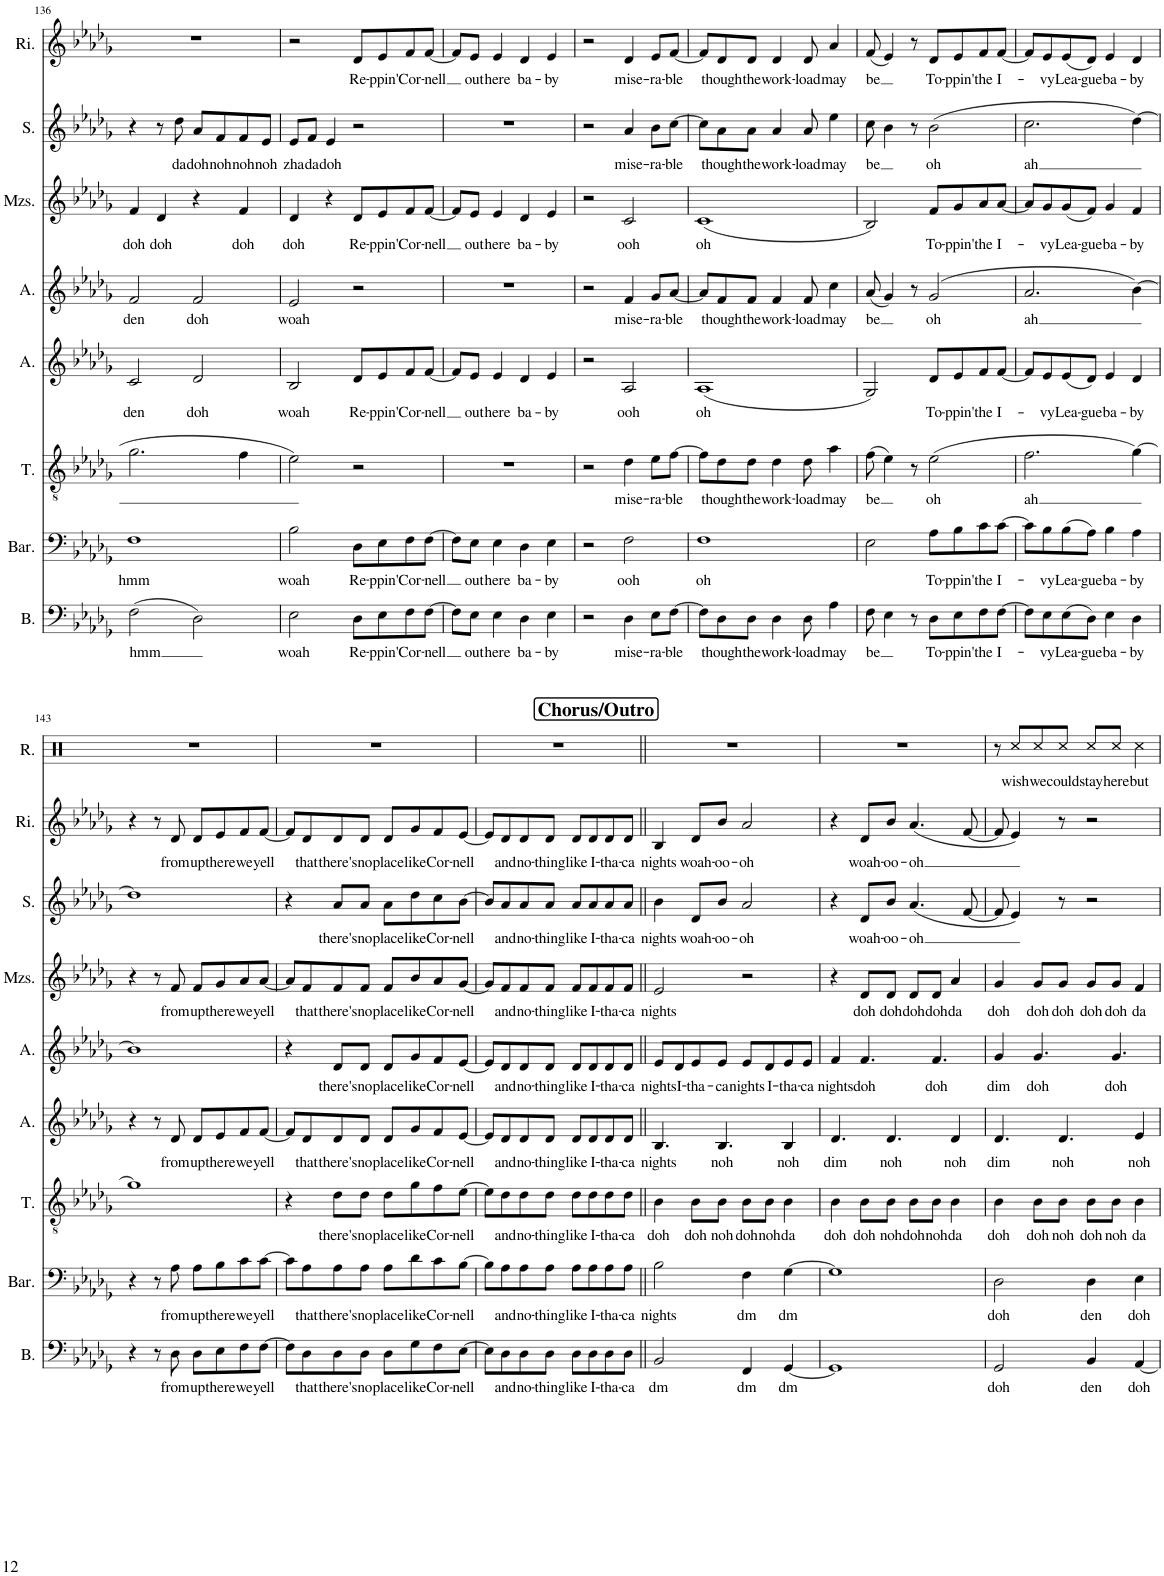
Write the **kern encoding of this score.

**kern	**text	**kern	**text	**kern	**text	**kern	**text	**kern	**text	**kern	**text	**kern	**text	**kern	**text
*part8	*part8	*part7	*part7	*part6	*part6	*part5	*part5	*part4	*part4	*part3	*part3	*part2	*part2	*part1	*part1
*staff8	*staff8	*staff7	*staff7	*staff6	*staff6	*staff5	*staff5	*staff4	*staff4	*staff3	*staff3	*staff2	*staff2	*staff1	*staff1
*I"Bass	*	*I"Baritone	*	*I"Tenor	*	*I"Alto	*	*I"Alto	*	*I"Mezzo-soprano	*	*I"Soprano	*	*I"Rihanna	*
*I'B.	*	*I'Bar.	*	*I'T.	*	*I'A.	*	*I'A.	*	*I'Mzs.	*	*I'S.	*	*I'Ri.	*
!!LO:PB:g=z
*clefF4	*	*clefF4	*	*clefGv2	*	*clefG2	*	*clefG2	*	*clefG2	*	*clefG2	*	*clefG2	*
*k[b-e-a-d-g-]	*	*k[b-e-a-d-g-]	*	*k[b-e-a-d-g-]	*	*k[b-e-a-d-g-]	*	*k[b-e-a-d-g-]	*	*k[b-e-a-d-g-]	*	*k[b-e-a-d-g-]	*	*k[b-e-a-d-g-]	*
*M4/4	*	*M4/4	*	*M4/4	*	*M4/4	*	*M4/4	*	*M4/4	*	*M4/4	*	*M4/4	*
=136	=136	=136	=136	=136	=136	=136	=136	=136	=136	=136	=136	=136	=136	=136	=136
!	!LO:LY:b	!	!LO:LY:b	!	!	!	!LO:LY:b	!	!LO:LY:b	!	!LO:LY:b	!	!	!	!
(2F\	hmm	1F	hmm	2.g-\	.	2c/	den	2f/	den	4f/	doh	4r	.	1r	.
!	!	!	!	!	!	!	!	!	!	!	!LO:LY:b	!	!	!	!
.	.	.	.	.	.	.	.	.	.	4d-/	doh	8r	.	.	.
!	!	!	!	!	!	!	!	!	!	!	!	!	!LO:LY:b	!	!
.	.	.	.	.	.	.	.	.	.	.	.	8dd-\	da	.	.
!	!	!	!	!	!	!	!LO:LY:b	!	!LO:LY:b	!	!	!	!LO:LY:b	!	!
2D-\)	.	.	.	.	.	2d-/	doh	2f/	doh	4r	.	8a-/L	doh	.	.
!	!	!	!	!	!	!	!	!	!	!	!	!	!LO:LY:b	!	!
.	.	.	.	.	.	.	.	.	.	.	.	8f/	noh	.	.
!	!	!	!	!	!	!	!	!	!	!	!LO:LY:b	!	!LO:LY:b	!	!
.	.	.	.	4f\	.	.	.	.	.	4f/	doh	8f/	noh	.	.
!	!	!	!	!	!	!	!	!	!	!	!	!	!LO:LY:b	!	!
.	.	.	.	.	.	.	.	.	.	.	.	8e-/J	noh	.	.
=137	=137	=137	=137	=137	=137	=137	=137	=137	=137	=137	=137	=137	=137	=137	=137
!	!LO:LY:b	!	!LO:LY:b	!	!	!	!LO:LY:b	!	!LO:LY:b	!	!LO:LY:b	!	!LO:LY:b	!	!
2E-\	woah	2B-\	woah	2e-\	.	2B-/	woah	2e-/	woah	4d-/	doh	8e-/L	zha	2r	.
!	!	!	!	!	!	!	!	!	!	!	!	!	!LO:LY:b	!	!
.	.	.	.	.	.	.	.	.	.	.	.	8f/J	da	.	.
!	!	!	!	!	!	!	!	!	!	!	!	!	!LO:LY:b	!	!
.	.	.	.	.	.	.	.	.	.	4r	.	4e-/	doh	.	.
!	!LO:LY:b	!	!LO:LY:b	!	!	!	!LO:LY:b	!	!	!	!LO:LY:b	!	!	!	!LO:LY:b
8D-\L	Re-	8D-\L	Re-	2r	.	8d-/L	Re-	2r	.	8d-/L	Re-	2r	.	8d-/L	Re-
!	!LO:LY:b	!	!LO:LY:b	!	!	!	!LO:LY:b	!	!	!	!LO:LY:b	!	!	!	!LO:LY:b
8E-\	-ppin'	8E-\	-ppin'	.	.	8e-/	-ppin'	.	.	8e-/	-ppin'	.	.	8e-/	-ppin'
!	!LO:LY:b	!	!LO:LY:b	!	!	!	!LO:LY:b	!	!	!	!LO:LY:b	!	!	!	!LO:LY:b
8F\	Cor-	8F\	Cor-	.	.	8f/	Cor-	.	.	8f/	Cor-	.	.	8f/	Cor-
!	!LO:LY:b	!	!LO:LY:b	!	!	!	!LO:LY:b	!	!	!	!LO:LY:b	!	!	!	!LO:LY:b
[8F\J	-nell	[8F\J	-nell	.	.	[8f/J	-nell	.	.	[8f/J	-nell	.	.	[8f/J	-nell
=138	=138	=138	=138	=138	=138	=138	=138	=138	=138	=138	=138	=138	=138	=138	=138
8F\L]	.	8F\L]	.	1r	.	8f/L]	.	1r	.	8f/L]	.	1r	.	8f/L]	.
!	!LO:LY:b	!	!LO:LY:b	!	!	!	!LO:LY:b	!	!	!	!LO:LY:b	!	!	!	!LO:LY:b
8E-\J	out	8E-\J	out	.	.	8e-/J	out	.	.	8e-/J	out	.	.	8e-/J	out
!	!LO:LY:b	!	!LO:LY:b	!	!	!	!LO:LY:b	!	!	!	!LO:LY:b	!	!	!	!LO:LY:b
4E-\	here	4E-\	here	.	.	4e-/	here	.	.	4e-/	here	.	.	4e-/	here
!	!LO:LY:b	!	!LO:LY:b	!	!	!	!LO:LY:b	!	!	!	!LO:LY:b	!	!	!	!LO:LY:b
4D-\	ba-	4D-\	ba-	.	.	4d-/	ba-	.	.	4d-/	ba-	.	.	4d-/	ba-
!	!LO:LY:b	!	!LO:LY:b	!	!	!	!LO:LY:b	!	!	!	!LO:LY:b	!	!	!	!LO:LY:b
4E-\	-by	4E-\	-by	.	.	4e-/	-by	.	.	4e-/	-by	.	.	4e-/	-by
=139	=139	=139	=139	=139	=139	=139	=139	=139	=139	=139	=139	=139	=139	=139	=139
2r	.	2r	.	2r	.	2r	.	2r	.	2r	.	2r	.	2r	.
!	!LO:LY:b	!	!LO:LY:b	!	!LO:LY:b	!	!LO:LY:b	!	!LO:LY:b	!	!LO:LY:b	!	!LO:LY:b	!	!LO:LY:b
4D-\	mise-	2F\	ooh	4d-\	mise-	2A-/	ooh	4f/	mise-	2c/	ooh	4a-/	mise-	4d-/	mise-
!	!LO:LY:b	!	!	!	!LO:LY:b	!	!	!	!LO:LY:b	!	!	!	!LO:LY:b	!	!LO:LY:b
8E-\L	-ra-	.	.	8e-\L	-ra-	.	.	8g-/L	-ra-	.	.	8b-\L	-ra-	8e-/L	-ra-
!	!LO:LY:b	!	!	!	!LO:LY:b	!	!	!	!LO:LY:b	!	!	!	!LO:LY:b	!	!LO:LY:b
[8F\J	-ble	.	.	[8f\J	-ble	.	.	[8a-/J	-ble	.	.	[8cc\J	-ble	[8f/J	-ble
=140	=140	=140	=140	=140	=140	=140	=140	=140	=140	=140	=140	=140	=140	=140	=140
!	!	!	!LO:LY:b	!	!	!	!LO:LY:b	!	!	!	!LO:LY:b	!	!	!	!
8F\L]	.	1F	oh	8f\L]	.	(1A-	oh	8a-/L]	.	(1c	oh	8cc\L]	.	8f/L]	.
!	!LO:LY:b	!	!	!	!LO:LY:b	!	!	!	!LO:LY:b	!	!	!	!LO:LY:b	!	!LO:LY:b
8D-\	though	.	.	8d-\	though	.	.	8f/	though	.	.	8a-\	though	8d-/	though
!	!LO:LY:b	!	!	!	!LO:LY:b	!	!	!	!LO:LY:b	!	!	!	!LO:LY:b	!	!LO:LY:b
8D-\J	the	.	.	8d-\J	the	.	.	8f/J	the	.	.	8a-\J	the	8d-/J	the
!	!LO:LY:b	!	!	!	!LO:LY:b	!	!	!	!LO:LY:b	!	!	!	!LO:LY:b	!	!LO:LY:b
4D-\	work-	.	.	4d-\	work-	.	.	4f/	work-	.	.	4a-/	work-	4d-/	work-
!	!LO:LY:b	!	!	!	!LO:LY:b	!	!	!	!LO:LY:b	!	!	!	!LO:LY:b	!	!LO:LY:b
8D-\	-load	.	.	8d-\	-load	.	.	8f/	-load	.	.	8a-/	-load	8d-/	-load
!	!LO:LY:b	!	!	!	!LO:LY:b	!	!	!	!LO:LY:b	!	!	!	!LO:LY:b	!	!LO:LY:b
4A-\	may	.	.	4a-\	may	.	.	4cc\	may	.	.	4ee-\	may	4a-/	may
=141	=141	=141	=141	=141	=141	=141	=141	=141	=141	=141	=141	=141	=141	=141	=141
!	!LO:LY:b	!	!	!	!LO:LY:b	!	!	!	!LO:LY:b	!	!	!	!LO:LY:b	!	!LO:LY:b
8F\	be	2E-\	.	(8f\	be	2G-/)	.	(8a-/	be	2B-/)	.	8cc\	be	(8f/	be
4E-\	.	.	.	4e-\)	.	.	.	4g-/)	.	.	.	4b-\	.	4e-/)	.
8r	.	.	.	8r	.	.	.	8r	.	.	.	8r	.	8r	.
!	!LO:LY:b	!	!LO:LY:b	!	!LO:LY:b	!	!LO:LY:b	!	!LO:LY:b	!	!LO:LY:b	!	!LO:LY:b	!	!LO:LY:b
8D-\L	To-	8A-\L	To-	(2e-\	oh	8d-/L	To-	(2g-/	oh	8f/L	To-	(2b-\	oh	8d-/L	To-
!	!LO:LY:b	!	!LO:LY:b	!	!	!	!LO:LY:b	!	!	!	!LO:LY:b	!	!	!	!LO:LY:b
8E-\	-ppin'	8B-\	-ppin'	.	.	8e-/	-ppin'	.	.	8g-/	-ppin'	.	.	8e-/	-ppin'
!	!LO:LY:b	!	!LO:LY:b	!	!	!	!LO:LY:b	!	!	!	!LO:LY:b	!	!	!	!LO:LY:b
8F\	the	8c\	the	.	.	8f/	the	.	.	8a-/	the	.	.	8f/	the
!	!LO:LY:b	!	!LO:LY:b	!	!	!	!LO:LY:b	!	!	!	!LO:LY:b	!	!	!	!LO:LY:b
[8F\J	I-	[8c\J	I-	.	.	[8f/J	I-	.	.	[8a-/J	I-	.	.	[8f/J	I-
=142	=142	=142	=142	=142	=142	=142	=142	=142	=142	=142	=142	=142	=142	=142	=142
!	!	!	!	!	!LO:LY:b	!	!	!	!LO:LY:b	!	!	!	!LO:LY:b	!	!
8F\L]	.	8c\L]	.	2.f\	ah	8f/L]	.	2.a-/	ah	8a-/L]	.	2.cc\	ah	8f/L]	.
!	!LO:LY:b	!	!LO:LY:b	!	!	!	!LO:LY:b	!	!	!	!LO:LY:b	!	!	!	!LO:LY:b
8E-\	-vy	8B-\	-vy	.	.	8e-/	-vy	.	.	8g-/	-vy	.	.	8e-/	-vy
!	!LO:LY:b	!	!LO:LY:b	!	!	!	!LO:LY:b	!	!	!	!LO:LY:b	!	!	!	!LO:LY:b
(8E-\	Lea-	(8B-\	Lea-	.	.	(8e-/	Lea-	.	.	(8g-/	Lea-	.	.	(8e-/	Lea-
!	!LO:LY:b	!	!LO:LY:b	!	!	!	!LO:LY:b	!	!	!	!LO:LY:b	!	!	!	!LO:LY:b
8D-\J)	-gue	8A-\J)	-gue	.	.	8d-/J)	-gue	.	.	8f/J)	-gue	.	.	8d-/J)	-gue
!	!LO:LY:b	!	!LO:LY:b	!	!	!	!LO:LY:b	!	!	!	!LO:LY:b	!	!	!	!LO:LY:b
4E-\	ba-	4B-\	ba-	.	.	4e-/	ba-	.	.	4g-/	ba-	.	.	4e-/	ba-
!	!LO:LY:b	!	!LO:LY:b	!	!	!	!LO:LY:b	!	!	!	!LO:LY:b	!	!	!	!LO:LY:b
4D-\	-by	4A-\	-by	[4g-\)	.	4d-/	-by	[4b-\)	.	4f/	-by	[4dd-\)	.	4d-/	-by
!!LO:LB:g=z
=143	=143	=143	=143	=143	=143	=143	=143	=143	=143	=143	=143	=143	=143	=143	=143
4r	.	4r	.	1g-]	.	4r	.	1b-]	.	4r	.	1dd-]	.	4r	.
8r	.	8r	.	.	.	8r	.	.	.	8r	.	.	.	8r	.
!	!LO:LY:b	!	!LO:LY:b	!	!	!	!LO:LY:b	!	!	!	!LO:LY:b	!	!	!	!LO:LY:b
8D-\	from	8A-\	from	.	.	8d-/	from	.	.	8f/	from	.	.	8d-/	from
!	!LO:LY:b	!	!LO:LY:b	!	!	!	!LO:LY:b	!	!	!	!LO:LY:b	!	!	!	!LO:LY:b
8D-\L	up	8A-\L	up	.	.	8d-/L	up	.	.	8f/L	up	.	.	8d-/L	up
!	!LO:LY:b	!	!LO:LY:b	!	!	!	!LO:LY:b	!	!	!	!LO:LY:b	!	!	!	!LO:LY:b
8E-\	there	8B-\	there	.	.	8e-/	there	.	.	8g-/	there	.	.	8e-/	there
!	!LO:LY:b	!	!LO:LY:b	!	!	!	!LO:LY:b	!	!	!	!LO:LY:b	!	!	!	!LO:LY:b
8F\	we	8c\	we	.	.	8f/	we	.	.	8a-/	we	.	.	8f/	we
!	!LO:LY:b	!	!LO:LY:b	!	!	!	!LO:LY:b	!	!	!	!LO:LY:b	!	!	!	!LO:LY:b
[8F\J	yell	[8c\J	yell	.	.	[8f/J	yell	.	.	[8a-/J	yell	.	.	[8f/J	yell
=144	=144	=144	=144	=144	=144	=144	=144	=144	=144	=144	=144	=144	=144	=144	=144
8F\L]	.	8c\L]	.	4r	.	8f/L]	.	4r	.	8a-/L]	.	4r	.	8f/L]	.
!	!LO:LY:b	!	!LO:LY:b	!	!	!	!LO:LY:b	!	!	!	!LO:LY:b	!	!	!	!LO:LY:b
8D-\	that	8A-\	that	.	.	8d-/	that	.	.	8f/	that	.	.	8d-/	that
!	!LO:LY:b	!	!LO:LY:b	!	!LO:LY:b	!	!LO:LY:b	!	!LO:LY:b	!	!LO:LY:b	!	!LO:LY:b	!	!LO:LY:b
8D-\	there's	8A-\	there's	8d-\L	there's	8d-/	there's	8d-/L	there's	8f/	there's	8a-/L	there's	8d-/	there's
!	!LO:LY:b	!	!LO:LY:b	!	!LO:LY:b	!	!LO:LY:b	!	!LO:LY:b	!	!LO:LY:b	!	!LO:LY:b	!	!LO:LY:b
8D-\J	no	8A-\J	no	8d-\J	no	8d-/J	no	8d-/J	no	8f/J	no	8a-/J	no	8d-/J	no
!	!LO:LY:b	!	!LO:LY:b	!	!LO:LY:b	!	!LO:LY:b	!	!LO:LY:b	!	!LO:LY:b	!	!LO:LY:b	!	!LO:LY:b
8D-\L	place	8A-\L	place	8d-\L	place	8d-/L	place	8d-/L	place	8f/L	place	8a-\L	place	8d-/L	place
!	!LO:LY:b	!	!LO:LY:b	!	!LO:LY:b	!	!LO:LY:b	!	!LO:LY:b	!	!LO:LY:b	!	!LO:LY:b	!	!LO:LY:b
8G-\	like	8d-\	like	8g-\	like	8g-/	like	8g-/	like	8b-/	like	8dd-\	like	8g-/	like
!	!LO:LY:b	!	!LO:LY:b	!	!LO:LY:b	!	!LO:LY:b	!	!LO:LY:b	!	!LO:LY:b	!	!LO:LY:b	!	!LO:LY:b
8F\	Cor-	8c\	Cor-	8f\	Cor-	8f/	Cor-	8f/	Cor-	8a-/	Cor-	8cc\	Cor-	8f/	Cor-
!	!LO:LY:b	!	!LO:LY:b	!	!LO:LY:b	!	!LO:LY:b	!	!LO:LY:b	!	!LO:LY:b	!	!LO:LY:b	!	!LO:LY:b
[8E-\J	-nell	[8B-\J	-nell	[8e-\J	-nell	[8e-/J	-nell	[8e-/J	-nell	[8g-/J	-nell	[8b-\J	-nell	[8e-/J	-nell
=145	=145	=145	=145	=145	=145	=145	=145	=145	=145	=145	=145	=145	=145	=145	=145
8E-\L]	.	8B-\L]	.	8e-\L]	.	8e-/L]	.	8e-/L]	.	8g-/L]	.	8b-/L]	.	8e-/L]	.
!	!LO:LY:b	!	!LO:LY:b	!	!LO:LY:b	!	!LO:LY:b	!	!LO:LY:b	!	!LO:LY:b	!	!LO:LY:b	!	!LO:LY:b
8D-\	and	8A-\	and	8d-\	and	8d-/	and	8d-/	and	8f/	and	8a-/	and	8d-/	and
!	!LO:LY:b	!	!LO:LY:b	!	!LO:LY:b	!	!LO:LY:b	!	!LO:LY:b	!	!LO:LY:b	!	!LO:LY:b	!	!LO:LY:b
8D-\	no-	8A-\	no-	8d-\	no-	8d-/	no-	8d-/	no-	8f/	no-	8a-/	no-	8d-/	no-
!	!LO:LY:b	!	!LO:LY:b	!	!LO:LY:b	!	!LO:LY:b	!	!LO:LY:b	!	!LO:LY:b	!	!LO:LY:b	!	!LO:LY:b
8D-\J	-thing	8A-\J	-thing	8d-\J	-thing	8d-/J	-thing	8d-/J	-thing	8f/J	-thing	8a-/J	-thing	8d-/J	-thing
!	!LO:LY:b	!	!LO:LY:b	!	!LO:LY:b	!	!LO:LY:b	!	!LO:LY:b	!	!LO:LY:b	!	!LO:LY:b	!	!LO:LY:b
8D-\L	like	8A-\L	like	8d-\L	like	8d-/L	like	8d-/L	like	8f/L	like	8a-/L	like	8d-/L	like
!	!LO:LY:b	!	!LO:LY:b	!	!LO:LY:b	!	!LO:LY:b	!	!LO:LY:b	!	!LO:LY:b	!	!LO:LY:b	!	!LO:LY:b
8D-\	I-	8A-\	I-	8d-\	I-	8d-/	I-	8d-/	I-	8f/	I-	8a-/	I-	8d-/	I-
!	!LO:LY:b	!	!LO:LY:b	!	!LO:LY:b	!	!LO:LY:b	!	!LO:LY:b	!	!LO:LY:b	!	!LO:LY:b	!	!LO:LY:b
8D-\	-tha-	8A-\	-tha-	8d-\	-tha-	8d-/	-tha-	8d-/	-tha-	8f/	-tha-	8a-/	-tha-	8d-/	-tha-
!	!LO:LY:b	!	!LO:LY:b	!	!LO:LY:b	!	!LO:LY:b	!	!LO:LY:b	!	!LO:LY:b	!	!LO:LY:b	!	!LO:LY:b
8D-\J	-ca	8A-\J	-ca	8d-\J	-ca	8d-/J	-ca	8d-/J	-ca	8f/J	-ca	8a-/J	-ca	8d-/J	-ca
=146||	=146||	=146||	=146||	=146||	=146||	=146||	=146||	=146||	=146||	=146||	=146||	=146||	=146||	=146||	=146||
!	!LO:LY:b	!	!LO:LY:b	!	!LO:LY:b	!	!LO:LY:b	!	!LO:LY:b	!	!LO:LY:b	!	!LO:LY:b	!	!LO:LY:b
2BB-/	dm	2B-\	nights	4B-\	doh	4.B-/	nights	8e-/L	nights	2e-/	nights	4b-\	nights	4B-/	nights
!	!	!	!	!	!	!	!	!	!LO:LY:b	!	!	!	!	!	!
.	.	.	.	.	.	.	.	8d-/	I-	.	.	.	.	.	.
!	!	!	!	!	!LO:LY:b	!	!	!	!LO:LY:b	!	!	!	!LO:LY:b	!	!LO:LY:b
.	.	.	.	8B-\L	doh	.	.	8e-/	-tha-	.	.	8d-/L	woah-	8d-/L	woah-
!	!	!	!	!	!LO:LY:b	!	!LO:LY:b	!	!LO:LY:b	!	!	!	!LO:LY:b	!	!LO:LY:b
.	.	.	.	8B-\J	noh	4.B-/	noh	8e-/J	-ca	.	.	8b-/J	-oo-	8b-/J	-oo-
!	!LO:LY:b	!	!LO:LY:b	!	!LO:LY:b	!	!	!	!LO:LY:b	!	!	!	!LO:LY:b	!	!LO:LY:b
4FF/	dm	4F\	dm	8B-\L	doh	.	.	8e-/L	nights	2r	.	2a-/	-oh	2a-/	-oh
!	!	!	!	!	!LO:LY:b	!	!	!	!LO:LY:b	!	!	!	!	!	!
.	.	.	.	8B-\J	noh	.	.	8d-/	I-	.	.	.	.	.	.
!	!LO:LY:b	!	!LO:LY:b	!	!LO:LY:b	!	!LO:LY:b	!	!LO:LY:b	!	!	!	!	!	!
[4GG-/	dm	[4G-\	dm	4B-\	da	4B-/	noh	8e-/	-tha-	.	.	.	.	.	.
!	!	!	!	!	!	!	!	!	!LO:LY:b	!	!	!	!	!	!
.	.	.	.	.	.	.	.	8e-/J	-ca	.	.	.	.	.	.
=147	=147	=147	=147	=147	=147	=147	=147	=147	=147	=147	=147	=147	=147	=147	=147
!	!	!	!	!	!LO:LY:b	!	!LO:LY:b	!	!LO:LY:b	!	!	!	!	!	!
1GG-]	.	1G-]	.	4B-\	doh	4.d-/	dim	4f/	nights	4r	.	4r	.	4r	.
!	!	!	!	!	!LO:LY:b	!	!	!	!LO:LY:b	!	!LO:LY:b	!	!LO:LY:b	!	!LO:LY:b
.	.	.	.	8B-\L	doh	.	.	4.f/	doh	8d-/L	doh	8d-/L	woah-	8d-/L	woah-
!	!	!	!	!	!LO:LY:b	!	!LO:LY:b	!	!	!	!LO:LY:b	!	!LO:LY:b	!	!LO:LY:b
.	.	.	.	8B-\J	noh	4.d-/	noh	.	.	8d-/J	doh	8b-/J	-oo-	8b-/J	-oo-
!	!	!	!	!	!LO:LY:b	!	!	!	!	!	!LO:LY:b	!	!LO:LY:b	!	!LO:LY:b
.	.	.	.	8B-\L	doh	.	.	.	.	8d-/L	doh	(4.a-/	-oh	(4.a-/	-oh
!	!	!	!	!	!LO:LY:b	!	!	!	!LO:LY:b	!	!LO:LY:b	!	!	!	!
.	.	.	.	8B-\J	noh	.	.	4.f/	doh	8d-/J	doh	.	.	.	.
!	!	!	!	!	!LO:LY:b	!	!LO:LY:b	!	!	!	!LO:LY:b	!	!	!	!
.	.	.	.	4B-\	da	4d-/	noh	.	.	4a-/	da	.	.	.	.
.	.	.	.	.	.	.	.	.	.	.	.	[8f/	.	[8f/	.
=148	=148	=148	=148	=148	=148	=148	=148	=148	=148	=148	=148	=148	=148	=148	=148
!	!LO:LY:b	!	!LO:LY:b	!	!LO:LY:b	!	!LO:LY:b	!	!LO:LY:b	!	!LO:LY:b	!	!	!	!
2GG-/	doh	2D-\	doh	4B-\	doh	4.d-/	dim	4g-/	dim	4g-/	doh	8f/]	.	8f/]	.
.	.	.	.	.	.	.	.	.	.	.	.	4e-/)	.	4e-/)	.
!	!	!	!	!	!LO:LY:b	!	!	!	!LO:LY:b	!	!LO:LY:b	!	!	!	!
.	.	.	.	8B-\L	doh	.	.	4.g-/	doh	8g-/L	doh	.	.	.	.
!	!	!	!	!	!LO:LY:b	!	!LO:LY:b	!	!	!	!LO:LY:b	!	!	!	!
.	.	.	.	8B-\J	noh	4.d-/	noh	.	.	8g-/J	doh	8r	.	8r	.
!	!LO:LY:b	!	!LO:LY:b	!	!LO:LY:b	!	!	!	!	!	!LO:LY:b	!	!	!	!
4BB-/	den	4D-\	den	8B-\L	doh	.	.	.	.	8g-/L	doh	2r	.	2r	.
!	!	!	!	!	!LO:LY:b	!	!	!	!LO:LY:b	!	!LO:LY:b	!	!	!	!
.	.	.	.	8B-\J	noh	.	.	4.g-/	doh	8g-/J	doh	.	.	.	.
!	!LO:LY:b	!	!LO:LY:b	!	!LO:LY:b	!	!LO:LY:b	!	!	!	!LO:LY:b	!	!	!	!
[4AA-/	doh	4E-\	doh	4B-\	da	4e-/	noh	.	.	4f/	da	.	.	.	.
=	=	=	=	=	=	=	=	=	=	=	=	=	=	=	=
*-	*-	*-	*-	*-	*-	*-	*-	*-	*-	*-	*-	*-	*-	*-	*-
